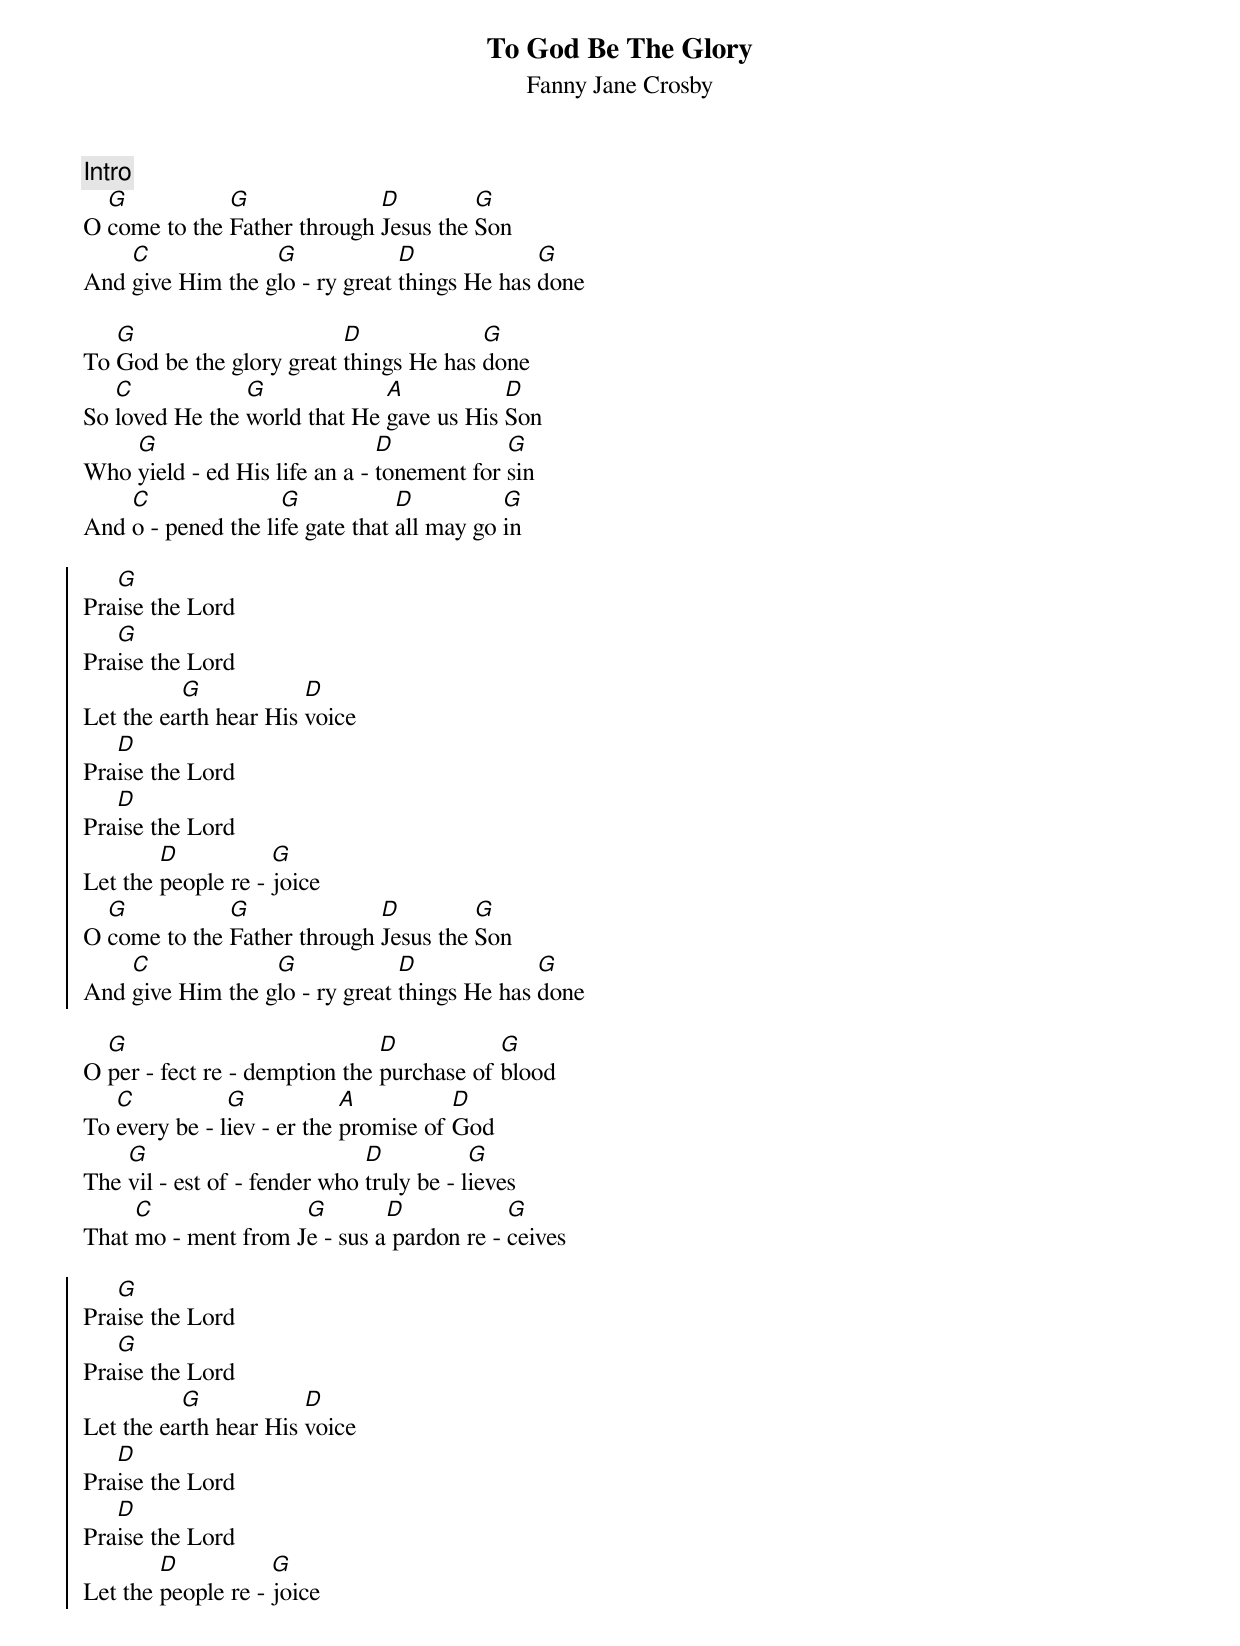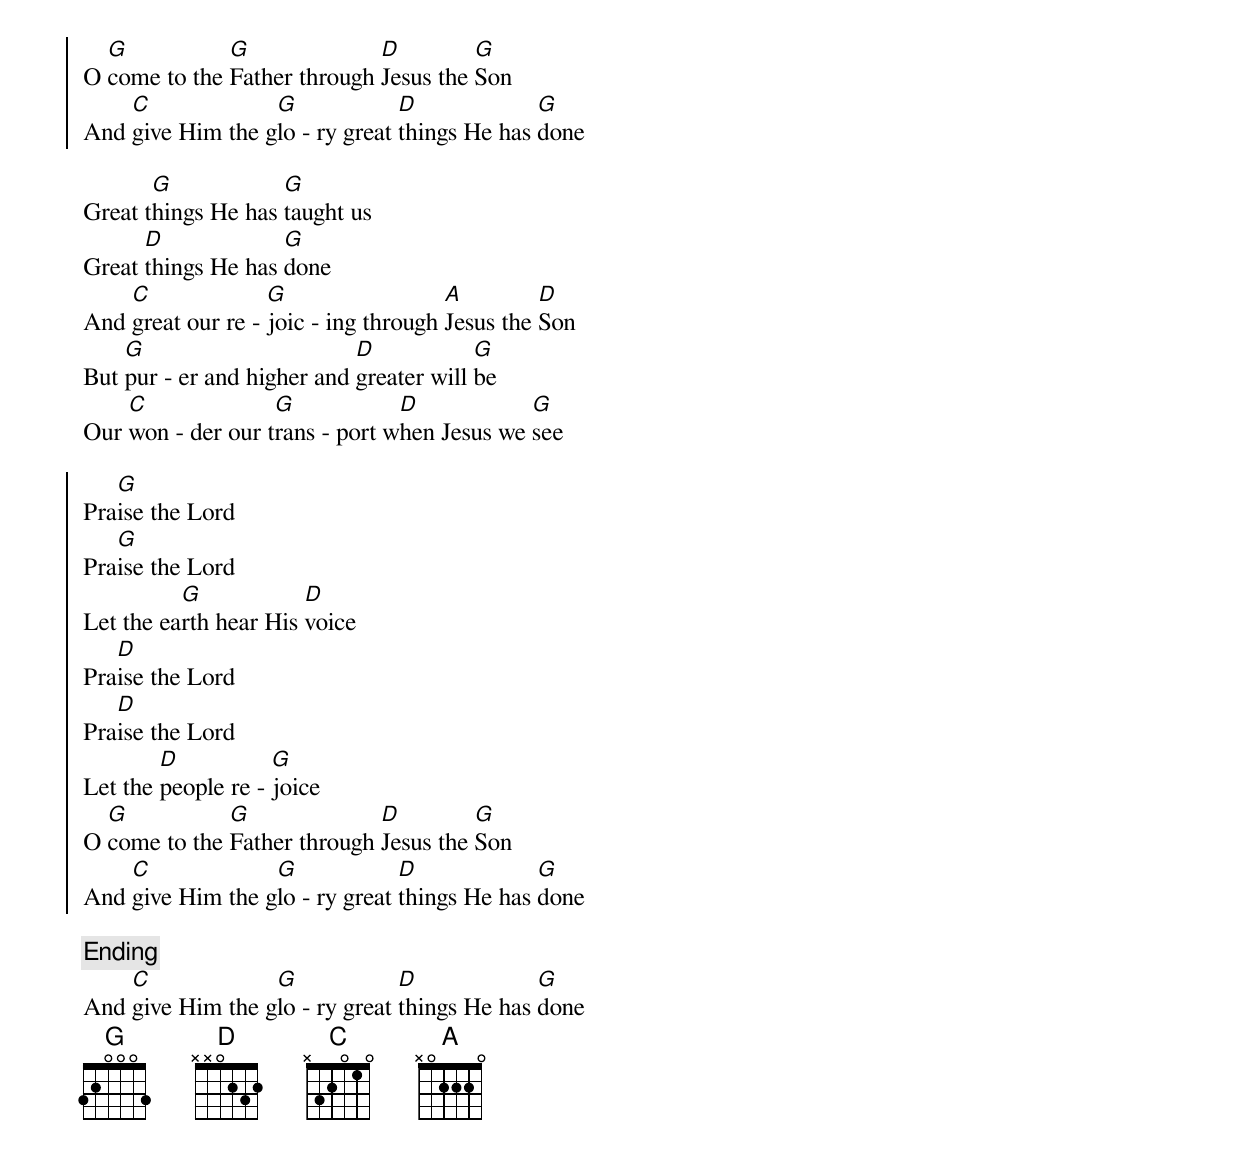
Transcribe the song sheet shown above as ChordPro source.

{title:To God Be The Glory}
{subtitle:Fanny Jane Crosby}
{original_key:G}
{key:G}
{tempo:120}
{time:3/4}
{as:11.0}

{c:Intro}
O [G]come to the [G]Father through [D]Jesus the [G]Son
And [C]give Him the g[G]lo - ry great [D]things He has [G]done

To [G]God be the glory great [D]things He has [G]done
So [C]loved He the [G]world that He [A]gave us His [D]Son
Who [G]yield - ed His life an a - [D]tonement for [G]sin
And [C]o - pened the li[G]fe gate that [D]all may go [G]in

{soc}
Pra[G]ise the Lord
Pra[G]ise the Lord
Let the ea[G]rth hear His [D]voice
Pra[D]ise the Lord
Pra[D]ise the Lord
Let the [D]people re - [G]joice
O [G]come to the [G]Father through [D]Jesus the [G]Son
And [C]give Him the g[G]lo - ry great [D]things He has [G]done
{eoc}

O [G]per - fect re - demption the [D]purchase of [G]blood
To [C]every be - l[G]iev - er the [A]promise of [D]God
The [G]vil - est of - fender who [D]truly be - l[G]ieves
That [C]mo - ment from J[G]e - sus a[D] pardon re - [G]ceives

{soc}
Pra[G]ise the Lord
Pra[G]ise the Lord
Let the ea[G]rth hear His [D]voice
Pra[D]ise the Lord
Pra[D]ise the Lord
Let the [D]people re - [G]joice
O [G]come to the [G]Father through [D]Jesus the [G]Son
And [C]give Him the g[G]lo - ry great [D]things He has [G]done
{eoc}

Great t[G]hings He has [G]taught us
Great [D]things He has [G]done
And [C]great our re - [G]joic - ing through [A]Jesus the [D]Son
But [G]pur - er and higher and [D]greater will [G]be
Our [C]won - der our t[G]rans - port w[D]hen Jesus we [G]see

{soc}
Pra[G]ise the Lord
Pra[G]ise the Lord
Let the ea[G]rth hear His [D]voice
Pra[D]ise the Lord
Pra[D]ise the Lord
Let the [D]people re - [G]joice
O [G]come to the [G]Father through [D]Jesus the [G]Son
And [C]give Him the g[G]lo - ry great [D]things He has [G]done
{eoc}

{c:Ending}
And [C]give Him the g[G]lo - ry great [D]things He has [G]done
